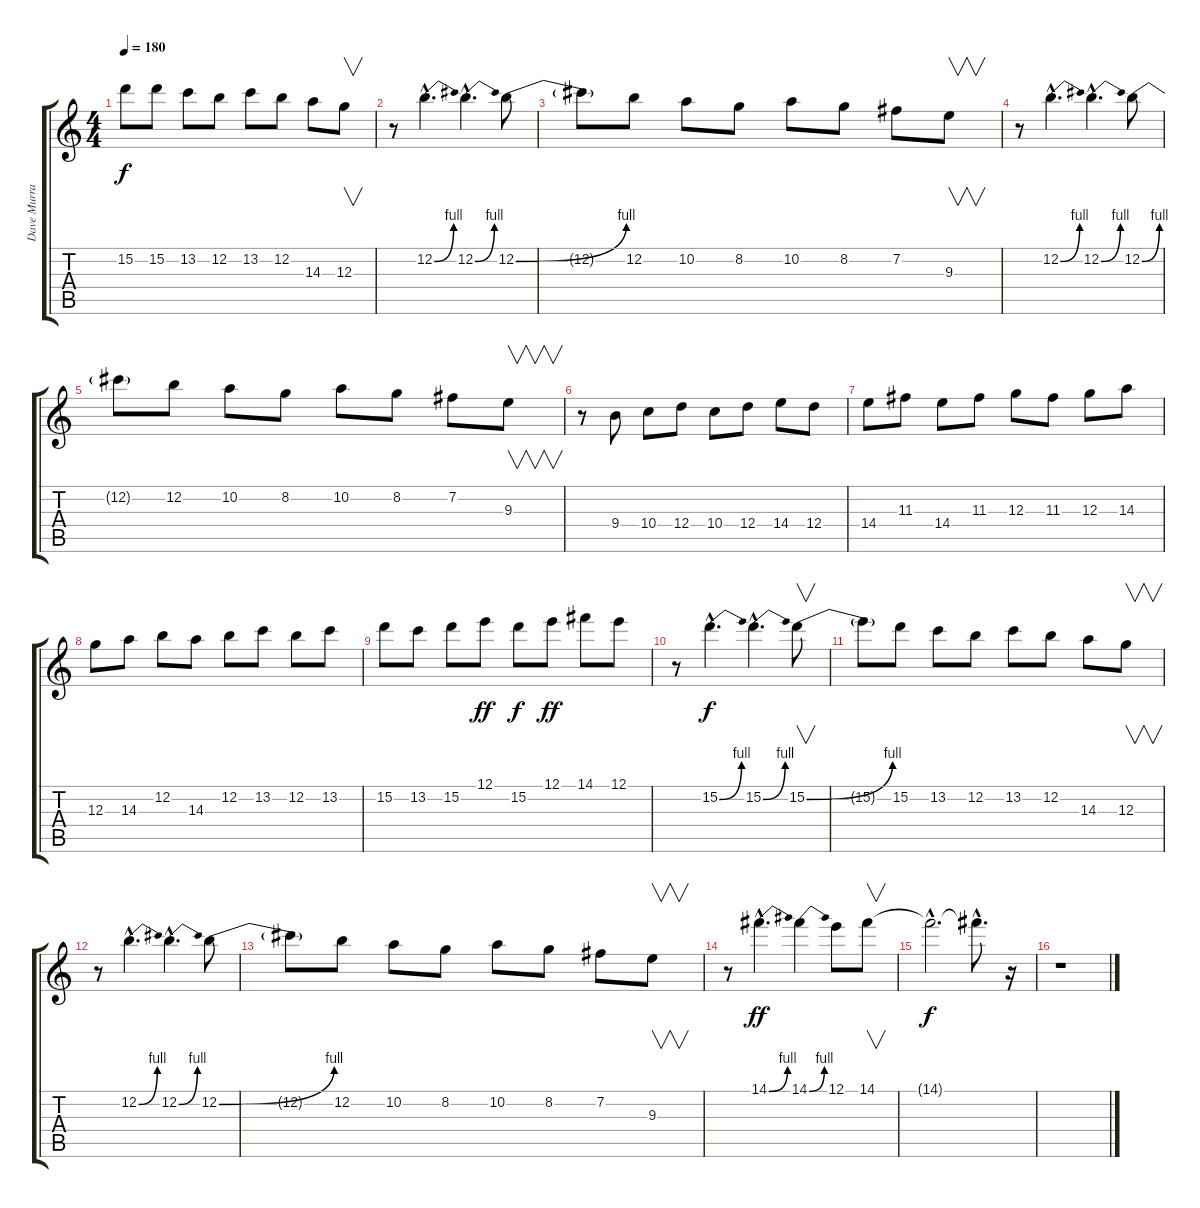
\track ("Dave Murray" "Dave Murra") {instrument distortionguitar}
\staff {score tabs}
\tuning (E4 B3 G3 D3 A2 E2) {hide}
\ts (4 4)
\tempo 180
\clef g2
\ks c
15.2{t}.8{dy f} 15.2.8 13.2.8 12.2.8 13.2.8 12.2.8 14.3.8 12.3.8{v} |
r.8 12.2{be (bend 0 0 60 4) hac}.4{d} 12.2{be (bend 0 0 60 4) hac}.4{d} 12.2{be (bend 0 0 60 4)}.8 |
12.2{t}.8 12.2.8 10.2.8 8.2.8 10.2.8 8.2.8 7.2.8 9.3.8{v} |
r.8 12.2{be (bend 0 0 60 4) hac}.4{d} 12.2{be (bend 0 0 60 4) hac}.4{d} 12.2{be (bend 0 0 60 4)}.8 |
12.2{t}.8 12.2.8 10.2.8 8.2.8 10.2.8 8.2.8 7.2.8 9.3.8{v} |
r.8 9.4.8 10.4.8 12.4.8 10.4.8 12.4.8 14.4.8 12.4.8 |
14.4.8 11.3.8 14.4.8 11.3.8 12.3.8 11.3.8 12.3.8 14.3.8 |
12.3.8 14.3.8 12.2.8 14.3.8 12.2.8 13.2.8 12.2.8 13.2.8 |
15.2.8 13.2.8 15.2.8 12.1.8{dy ff} 15.2.8{dy f} 12.1.8{dy ff} 14.1.8 12.1.8 |
r.8 15.2{be (bend 0 0 60 4) hac}.4{d dy f} 15.2{be (bend 0 0 60 4) hac}.4{d} 15.2{be (bend 0 0 60 4)}.8{v} |
15.2{t}.8 15.2.8 13.2.8 12.2.8 13.2.8 12.2.8 14.3.8 12.3.8{v} |
r.8 12.2{be (bend 0 0 60 4) hac}.4{d} 12.2{be (bend 0 0 60 4) hac}.4{d} 12.2{be (bend 0 0 60 4)}.8 |
12.2{t}.8 12.2.8 10.2.8 8.2.8 10.2.8 8.2.8 7.2.8 9.3.8{v} |
r.8 14.1{be (bend 0 0 60 4) hac}.4{d dy ff} 14.1{be (bend 0 0 60 4)}.4 12.1.8 14.1.8{v} |
14.1{hac t}.2{d dy f} 14.1{hac t}.8{d} r.16 |
r.1
